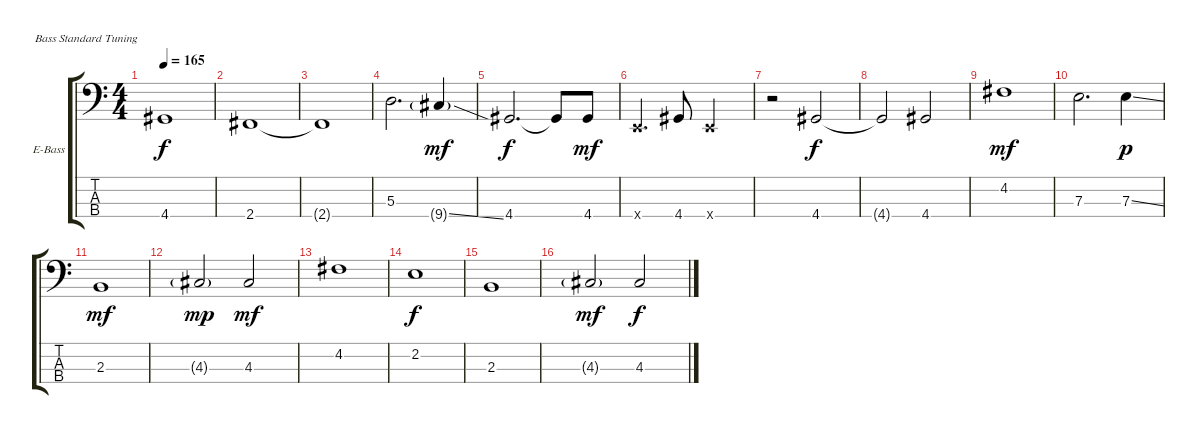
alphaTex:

\defaultSystemsLayout 4
\bracketExtendMode groupsimilarinstruments
\firstSystemTrackNameOrientation horizontal
\otherSystemsTrackNameOrientation horizontal
\track ("Electric Bass" "E-Bass") {instrument electricbassfinger}
\staff {score tabs}
\tuning (G2 D2 A1 E1)
\ts (4 4)
\tempo 165
\clef f4
\ks c
4.4.1{dy f} |
2.4.1 |
2.4{t}.1 |
5.3.2{d} 9.4{ss g}.4{dy mf} |
4.4.2{d dy f} 4.4{t}.8 4.4.8{dy mf} |
0.4{x}.4{d} 4.4.8 0.4{x}.2 |
r.2 4.4.2{dy f} |
4.4{t}.2 4.4.2 |
4.2.1{dy mf} |
7.3.2{d} 7.3{ss}.4{dy p} |
2.3.1{dy mf} |
4.3{g}.2{dy mp} 4.3.2{dy mf} |
4.2.1 |
2.2.1{dy f} |
2.3.1 |
4.3{g}.2{dy mf} 4.3.2{dy f}
